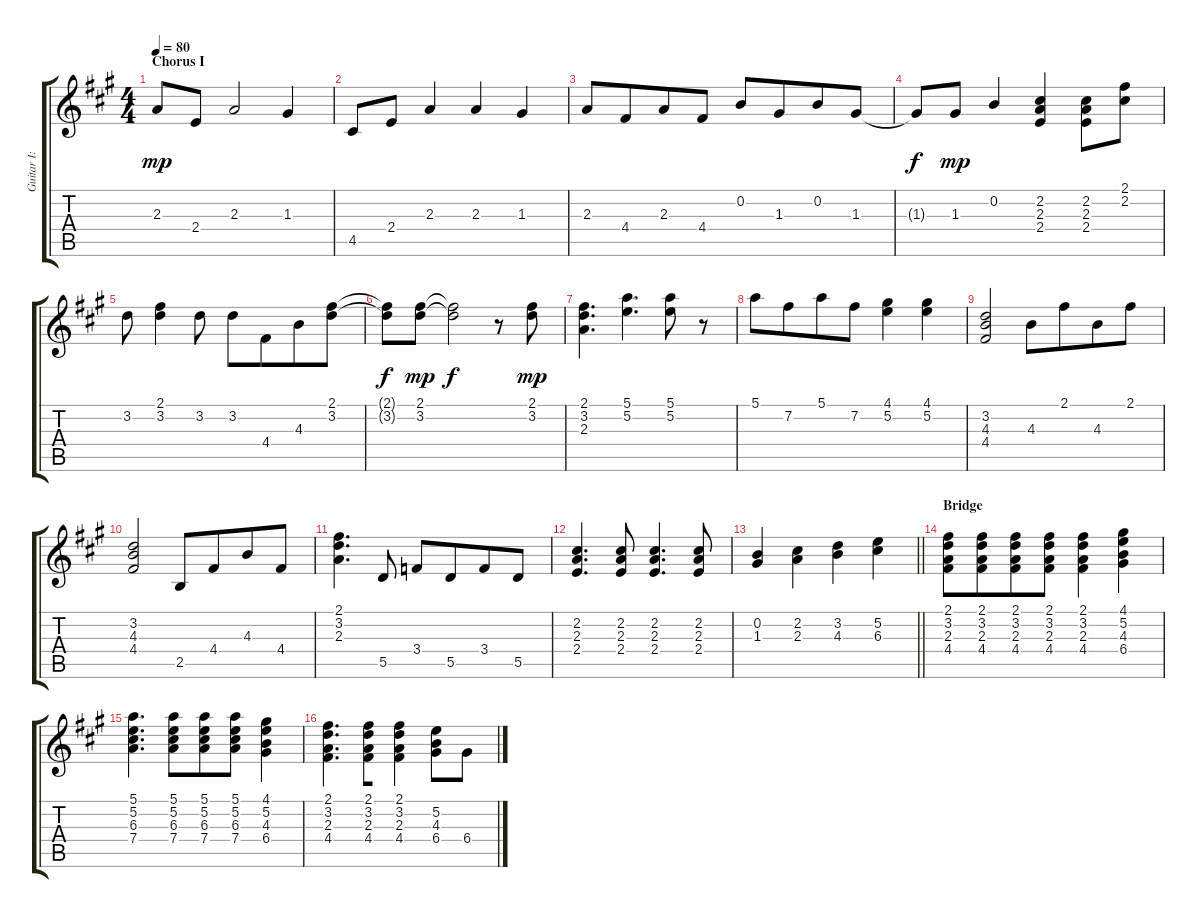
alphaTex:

\track ("Guitar I: Todd Rundgren" "Guitar I: ") {instrument distortionguitar}
\staff {score tabs}
\tuning (E4 B3 G3 D3 A2 E2) {hide}
\ts (4 4)
\section ("" "Chorus I")
\tempo 80
\clef g2
\ks a
2.3.8{dy mp} 2.4.8 2.3.2 1.3.4 |
4.5.8 2.4.8 2.3.4 2.3.4 1.3.4 |
2.3.8 4.4.8{beam merge} 2.3.8 4.4.8{beam split} 0.2.8 1.3.8{beam merge} 0.2.8 1.3.8 |
1.3{t}.8{dy f} 1.3.8{dy mp beam merge} 0.2.4 (2.2 2.3 2.4).4 (2.2 2.3 2.4).8 (2.1 2.2).8 |
3.2.8 (2.1 3.2).4 3.2.8 3.2.8 4.4.8{beam merge} 4.3.8 (2.1 3.2).8 |
(2.1{t} 3.2{t}).8{dy f} (2.1 3.2).8{dy mp} (2.1{t} 3.2{t}).2{dy f} r.8 (2.1 3.2).8{dy mp} |
(2.1 3.2 2.3).4{d} (5.1 5.2).4{d} (5.1 5.2).8 r.8 |
5.1.8 7.2.8{beam merge} 5.1.8 7.2.8 (4.1 5.2).4 (4.1 5.2).4 |
(3.2 4.3 4.4).2 4.3.8 2.1.8{beam merge} 4.3.8 2.1.8 |
(3.2 4.3 4.4).2 2.5.8 4.4.8{beam merge} 4.3.8 4.4.8 |
(2.1 3.2 2.3).4{d} 5.5.8 3.4.8 5.5.8{beam merge} 3.4.8 5.5.8 |
(2.2 2.3 2.4).4{d} (2.2 2.3 2.4).8 (2.2 2.3 2.4).4{d} (2.2 2.3 2.4).8 |
\barLineRight lightlight
(0.2 1.3).4 (2.2 2.3).4 (3.2 4.3).4 (5.2 6.3).4 |
\section ("" "Bridge")
(2.1 3.2 2.3 4.4).8 (2.1 3.2 2.3 4.4).8{beam merge} (2.1 3.2 2.3 4.4).8 (2.1 3.2 2.3 4.4).8 (2.1 3.2 2.3 4.4).4 (4.1 5.2 4.3 6.4).4 |
(5.1 5.2 6.3 7.4).4{d} (5.1 5.2 6.3 7.4).8{beam merge} (5.1 5.2 6.3 7.4).8 (5.1 5.2 6.3 7.4).8 (4.1 5.2 4.3 6.4).4 |
(2.1 3.2 2.3 4.4).4{d} (2.1 3.2 2.3 4.4).8{beam merge} (2.1 3.2 2.3 4.4).4 (5.2 4.3 6.4).8 6.4.8
